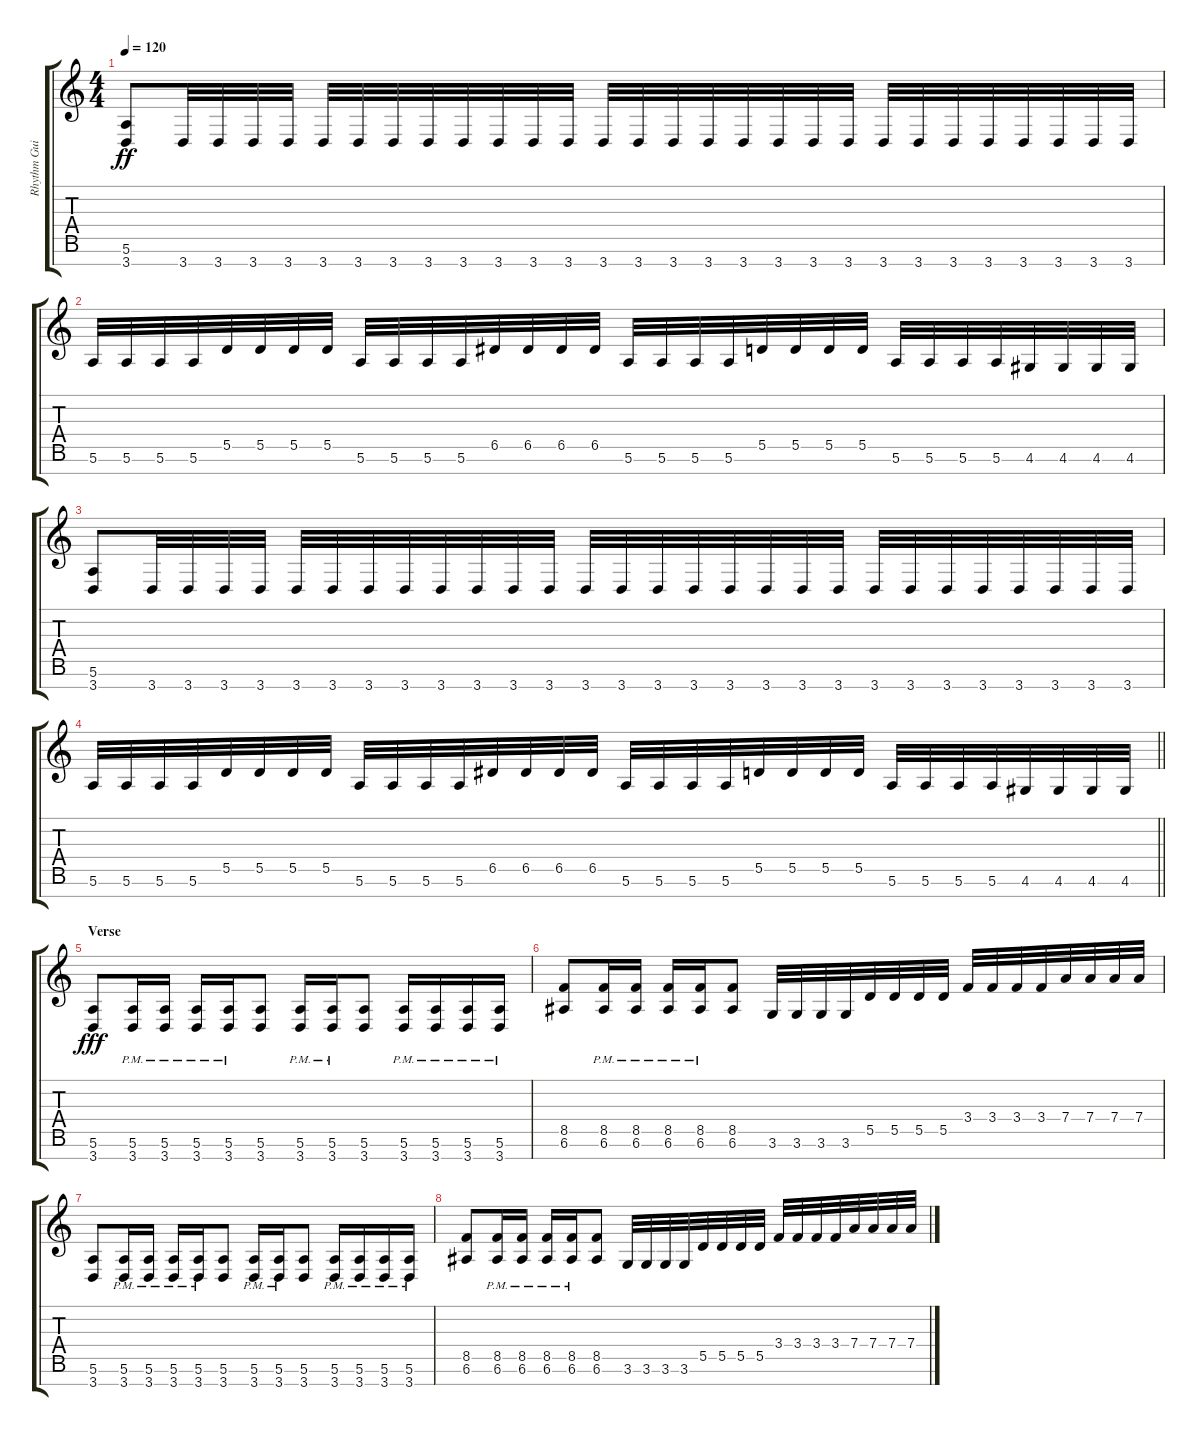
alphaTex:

\track ("Rhythm Guitar 2" "Rhythm Gui") {instrument overdrivenguitar}
\staff {score tabs}
\tuning (E4 B3 G3 D3 A2 E2 B1) {hide}
\ts (4 4)
\tempo 120
\clef g2
\ks c
(5.6 3.7).8{dy ff} 3.7.32 3.7.32 3.7.32 3.7.32 3.7.32 3.7.32 3.7.32 3.7.32 3.7.32 3.7.32 3.7.32 3.7.32 3.7.32 3.7.32 3.7.32 3.7.32 3.7.32 3.7.32 3.7.32 3.7.32 3.7.32 3.7.32 3.7.32 3.7.32 3.7.32 3.7.32 3.7.32 3.7.32 |
5.6.32 5.6.32 5.6.32 5.6.32 5.5.32 5.5.32 5.5.32 5.5.32 5.6.32 5.6.32 5.6.32 5.6.32 6.5.32 6.5.32 6.5.32 6.5.32 5.6.32 5.6.32 5.6.32 5.6.32 5.5.32 5.5.32 5.5.32 5.5.32 5.6.32 5.6.32 5.6.32 5.6.32 4.6.32 4.6.32 4.6.32 4.6.32 |
(5.6 3.7).8 3.7.32 3.7.32 3.7.32 3.7.32 3.7.32 3.7.32 3.7.32 3.7.32 3.7.32 3.7.32 3.7.32 3.7.32 3.7.32 3.7.32 3.7.32 3.7.32 3.7.32 3.7.32 3.7.32 3.7.32 3.7.32 3.7.32 3.7.32 3.7.32 3.7.32 3.7.32 3.7.32 3.7.32 |
\barLineRight lightlight
5.6.32 5.6.32 5.6.32 5.6.32 5.5.32 5.5.32 5.5.32 5.5.32 5.6.32 5.6.32 5.6.32 5.6.32 6.5.32 6.5.32 6.5.32 6.5.32 5.6.32 5.6.32 5.6.32 5.6.32 5.5.32 5.5.32 5.5.32 5.5.32 5.6.32 5.6.32 5.6.32 5.6.32 4.6.32 4.6.32 4.6.32 4.6.32 |
\section ("" "Verse")
(5.6 3.7).8{dy fff} (5.6{pm} 3.7{pm}).16 (5.6{pm} 3.7{pm}).16 (5.6{pm} 3.7{pm}).16 (5.6{pm} 3.7{pm}).16 (5.6 3.7).8 (5.6{pm} 3.7{pm}).16 (5.6{pm} 3.7{pm}).16 (5.6 3.7).8 (5.6{pm} 3.7{pm}).16 (5.6{pm} 3.7{pm}).16 (5.6{pm} 3.7{pm}).16 (5.6{pm} 3.7{pm}).16 |
(8.5 6.6).8 (8.5{pm} 6.6{pm}).16 (8.5{pm} 6.6{pm}).16 (8.5{pm} 6.6{pm}).16 (8.5{pm} 6.6{pm}).16 (8.5 6.6).8 3.6.32 3.6.32 3.6.32 3.6.32 5.5.32 5.5.32 5.5.32 5.5.32 3.4.32 3.4.32 3.4.32 3.4.32 7.4.32 7.4.32 7.4.32 7.4.32 |
(5.6 3.7).8 (5.6{pm} 3.7{pm}).16 (5.6{pm} 3.7{pm}).16 (5.6{pm} 3.7{pm}).16 (5.6{pm} 3.7{pm}).16 (5.6 3.7).8 (5.6{pm} 3.7{pm}).16 (5.6{pm} 3.7{pm}).16 (5.6 3.7).8 (5.6{pm} 3.7{pm}).16 (5.6{pm} 3.7{pm}).16 (5.6{pm} 3.7{pm}).16 (5.6{pm} 3.7{pm}).16 |
(8.5 6.6).8 (8.5{pm} 6.6{pm}).16 (8.5{pm} 6.6{pm}).16 (8.5{pm} 6.6{pm}).16 (8.5{pm} 6.6{pm}).16 (8.5 6.6).8 3.6.32 3.6.32 3.6.32 3.6.32 5.5.32 5.5.32 5.5.32 5.5.32 3.4.32 3.4.32 3.4.32 3.4.32 7.4.32 7.4.32 7.4.32 7.4.32
